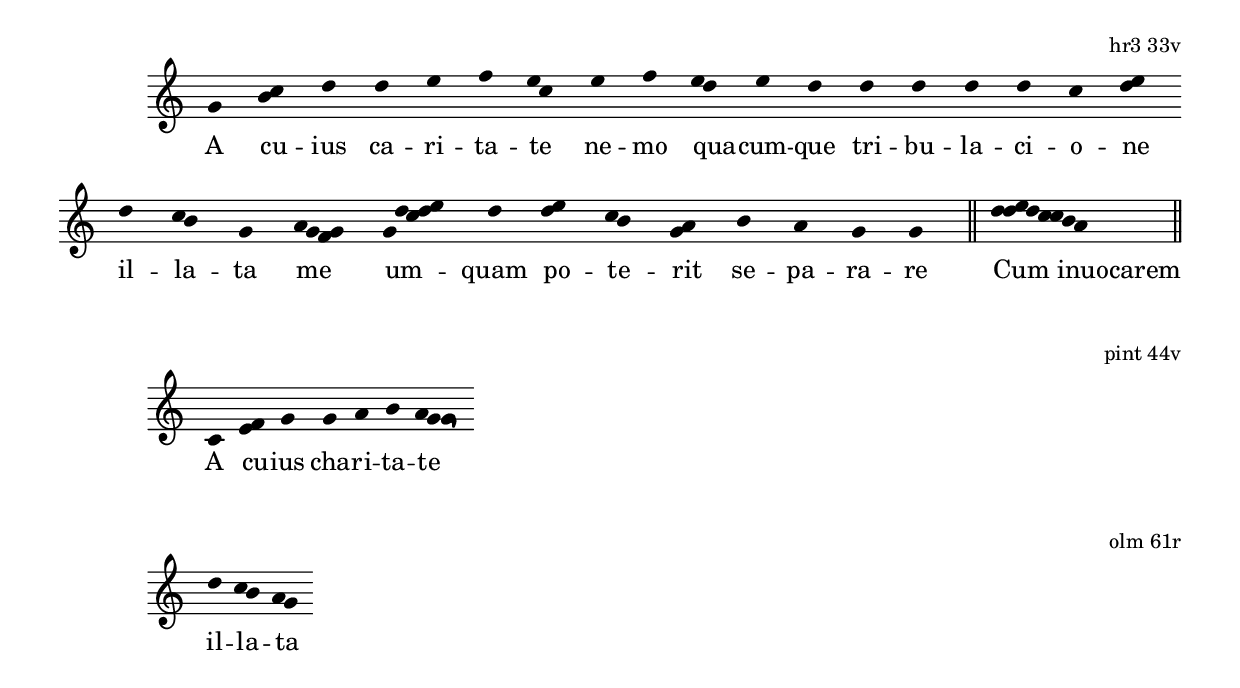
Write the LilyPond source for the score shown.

\version "2.19.32"

\include "../lib/synopsis.ily"

\score {
  \transpose c c' {
    \plainchant
    g \bar "" \melisma { b c' } d' \bar "" d' e' f' \melisma { e' c' } \bar ""
    e' f' \bar "" \melisma { e' d' } e' d' \bar "" d' d' d' d' c' \melisma { d' e' } \bar "" d' \melisma { c' b } g \bar ""
    \melisma { a g f g } \bar "" \melisma { g d' c' d' e' } d' \bar "" \melisma { d' e' } \melisma { c' b } \melisma { g a } \bar "" b a g g \bar "||"

    \melisma { d' d' e' d' c' c' b a } \bar "||"
  }
  \addlyrics {
    A cu -- ius ca -- ri -- ta -- te
    ne -- mo qua -- cum -- que tri -- bu -- la -- ci -- o -- ne il -- la -- ta
    me um -- quam po -- te -- rit se -- pa -- ra -- re

    Cum_inuocarem
  }
  \header {
    fontes = "hr3 33v"
  }
}

\score {
  \transpose c c' {
    \plainchant
    c \melisma { e f } g g a b \melisma { a g \strophicus g }
  }
  \addlyrics {
    A cu -- ius cha -- ri -- ta -- te
  }
  \header {
    fontes = "pint 44v"
  }
}

\score {
  \transpose c c' {
    \plainchant
    d' \melisma { c' b } \melisma { a g }
  }
  \addlyrics {
    il -- la -- ta
  }
  \header {
    fontes = "olm 61r"
  }
}
